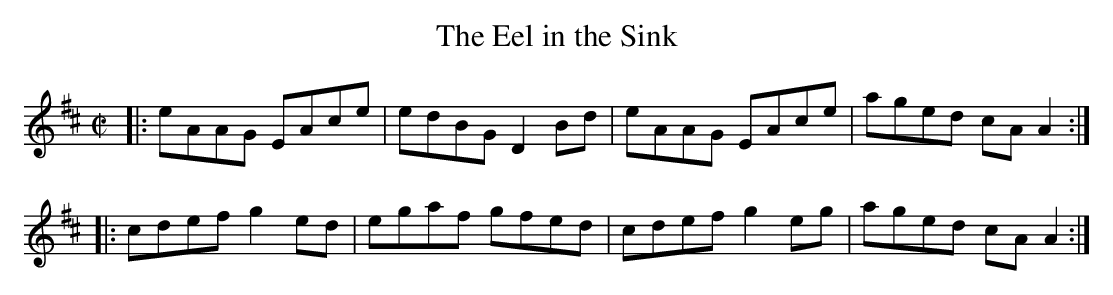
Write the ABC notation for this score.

X:1
T:Eel in the Sink, The
M:C|
K:Amix
|: eAAG EAce | edBG D2Bd | eAAG EAce | aged cAA2 :|
|: cdef g2ed | egaf gfed | cdef g2eg | aged cAA2 :|
